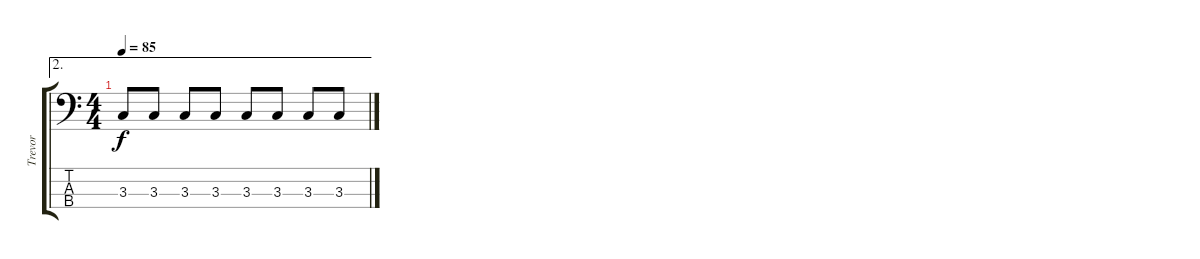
\track ("Trevor" "Trevor") {instrument electricbassfinger}
\staff {score tabs}
\tuning (G2 D2 A1 E1) {hide}
\ae 2
\ts (4 4)
\tempo 85
\clef f4
\ks c
3.3.8{dy f} 3.3.8 3.3.8 3.3.8 3.3.8 3.3.8 3.3.8 3.3.8
